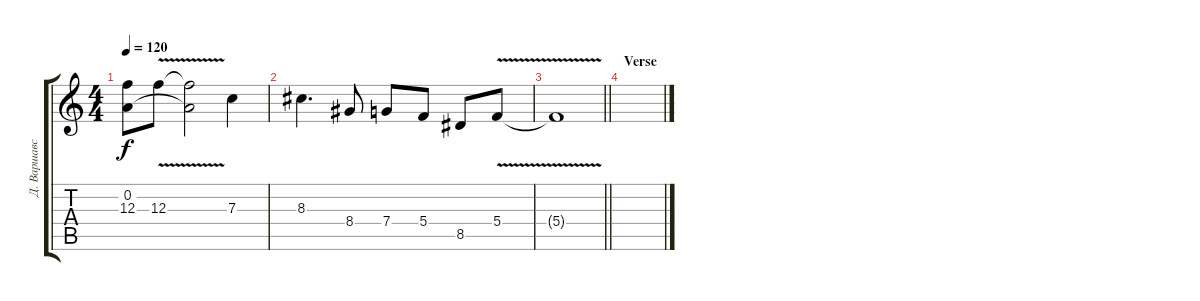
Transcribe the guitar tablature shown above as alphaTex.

\track ("Д. Варшавский" "Д. Варшавс") {instrument distortionguitar}
\staff {score tabs}
\tuning (D4 A3 F3 C3 G2 C2) {hide}
\ts (4 4)
\tempo 120
\clef g2
\ks c
(0.2 12.3{t}).8{dy f} 12.3{v}.8 (0.2{t} 12.3{t}).2 7.3.4 |
8.3.4{d} 8.4.8 7.4.8 5.4.8 8.5.8 5.4{v}.8 |
\barLineRight lightlight
5.4{t}.1 |
\section ("" "Verse")
